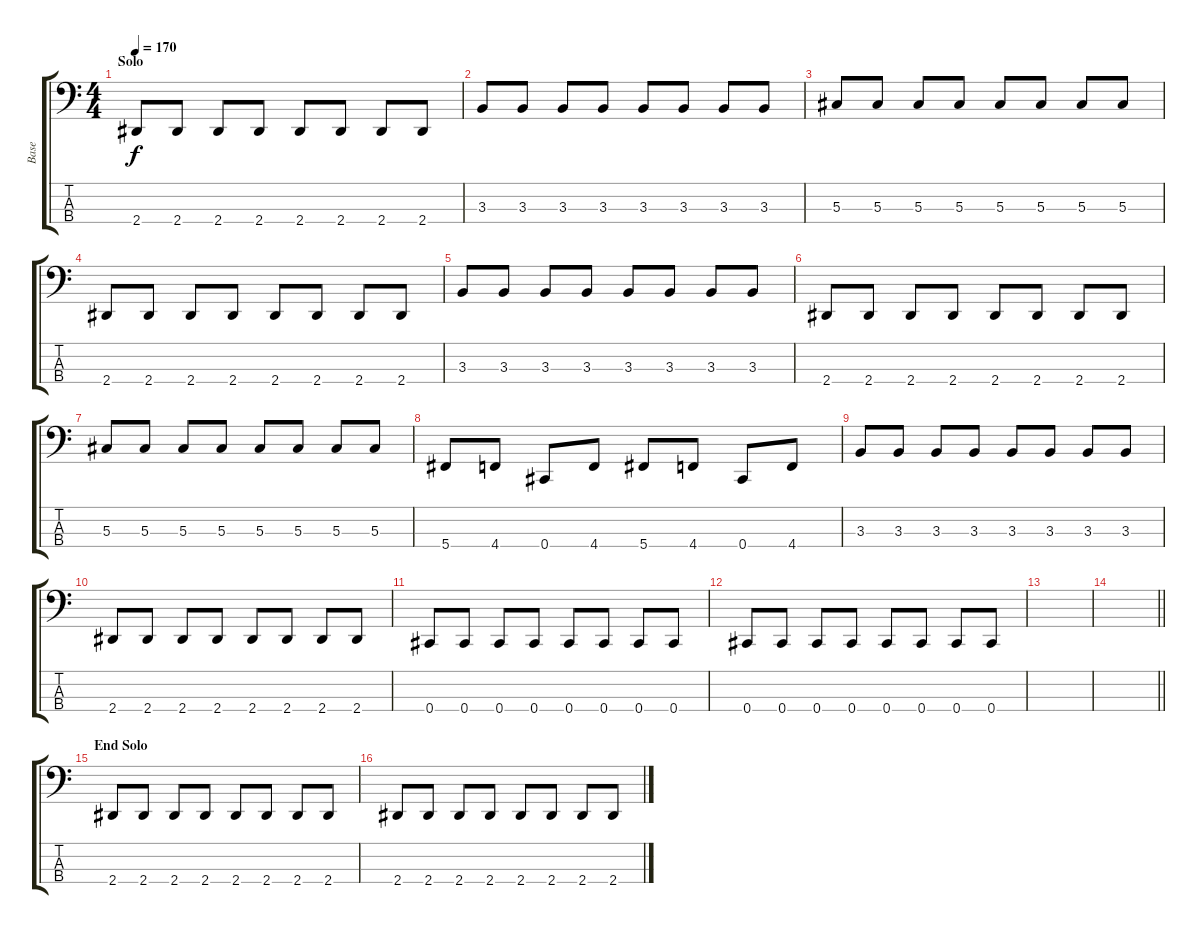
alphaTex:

\track ("Base" "Base") {instrument electricbasspick}
\staff {score tabs}
\tuning (Gb2 Db2 Ab1 Db1) {hide}
\ts (4 4)
\section ("" "Solo")
\tempo 170
\clef f4
\ks c
2.4.8{dy f} 2.4.8 2.4.8 2.4.8 2.4.8 2.4.8 2.4.8 2.4.8 |
3.3.8 3.3.8 3.3.8 3.3.8 3.3.8 3.3.8 3.3.8 3.3.8 |
5.3.8 5.3.8 5.3.8 5.3.8 5.3.8 5.3.8 5.3.8 5.3.8 |
2.4.8 2.4.8 2.4.8 2.4.8 2.4.8 2.4.8 2.4.8 2.4.8 |
3.3.8 3.3.8 3.3.8 3.3.8 3.3.8 3.3.8 3.3.8 3.3.8 |
2.4.8 2.4.8 2.4.8 2.4.8 2.4.8 2.4.8 2.4.8 2.4.8 |
5.3.8 5.3.8 5.3.8 5.3.8 5.3.8 5.3.8 5.3.8 5.3.8 |
5.4.8 4.4.8 0.4.8 4.4.8 5.4.8 4.4.8 0.4.8 4.4.8 |
3.3.8 3.3.8 3.3.8 3.3.8 3.3.8 3.3.8 3.3.8 3.3.8 |
2.4.8 2.4.8 2.4.8 2.4.8 2.4.8 2.4.8 2.4.8 2.4.8 |
0.4.8 0.4.8 0.4.8 0.4.8 0.4.8 0.4.8 0.4.8 0.4.8 |
0.4.8 0.4.8 0.4.8 0.4.8 0.4.8 0.4.8 0.4.8 0.4.8 |
|
\barLineRight lightlight
|
\section ("" "End Solo")
2.4.8 2.4.8 2.4.8 2.4.8 2.4.8 2.4.8 2.4.8 2.4.8 |
2.4.8 2.4.8 2.4.8 2.4.8 2.4.8 2.4.8 2.4.8 2.4.8
